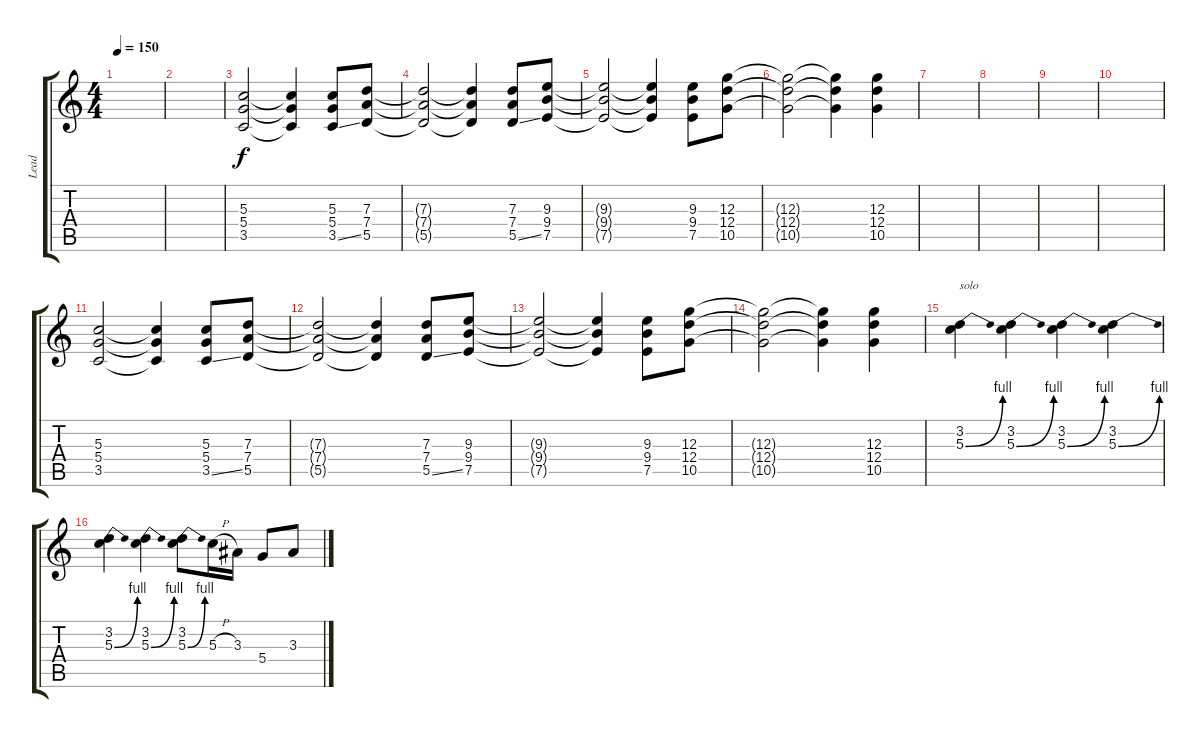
\track ("Lead" "Lead") {instrument overdrivenguitar}
\staff {score tabs}
\tuning (E4 B3 G3 D3 A2 E2) {hide}
\ts (4 4)
\tempo 150
\clef g2
\ks c
|
|
(5.3 5.4 3.5).2 (5.3{t} 5.4{t} 3.5{t}).4 (5.3 5.4 3.5{ss}).8 (7.3 7.4 5.5).8 |
(7.3{t} 7.4{t} 5.5{t}).2 (7.3{t} 7.4{t} 5.5{t}).4 (7.3 7.4 5.5{ss}).8 (9.3 9.4 7.5).8 |
(9.3{t} 9.4{t} 7.5{t}).2 (9.3{t} 9.4{t} 7.5{t}).4 (9.3 9.4 7.5).8 (12.3 12.4 10.5).8 |
(12.3{t} 12.4{t} 10.5{t}).2 (12.3{t} 12.4{t} 10.5{t}).4 (12.3 12.4 10.5).4 |
|
|
|
|
(5.3 5.4 3.5).2 (5.3{t} 5.4{t} 3.5{t}).4 (5.3 5.4 3.5{ss}).8 (7.3 7.4 5.5).8 |
(7.3{t} 7.4{t} 5.5{t}).2 (7.3{t} 7.4{t} 5.5{t}).4 (7.3 7.4 5.5{ss}).8 (9.3 9.4 7.5).8 |
(9.3{t} 9.4{t} 7.5{t}).2 (9.3{t} 9.4{t} 7.5{t}).4 (9.3 9.4 7.5).8 (12.3 12.4 10.5).8 |
(12.3{t} 12.4{t} 10.5{t}).2 (12.3{t} 12.4{t} 10.5{t}).4 (12.3 12.4 10.5).4 |
(3.2 5.3{be (bend 0 0 60 4)}).4{txt "solo"} (3.2 5.3{be (bend 0 0 60 4)}).4 (3.2 5.3{be (bend 0 0 60 4)}).4 (3.2 5.3{be (bend 0 0 60 4)}).4 |
(3.2 5.3{be (bend 0 0 60 4)}).4 (3.2 5.3{be (bend 0 0 60 4)}).4 (3.2 5.3{be (bend 0 0 60 4)}).8 5.3{h}.16 3.3.16 5.4.8 3.3.8
